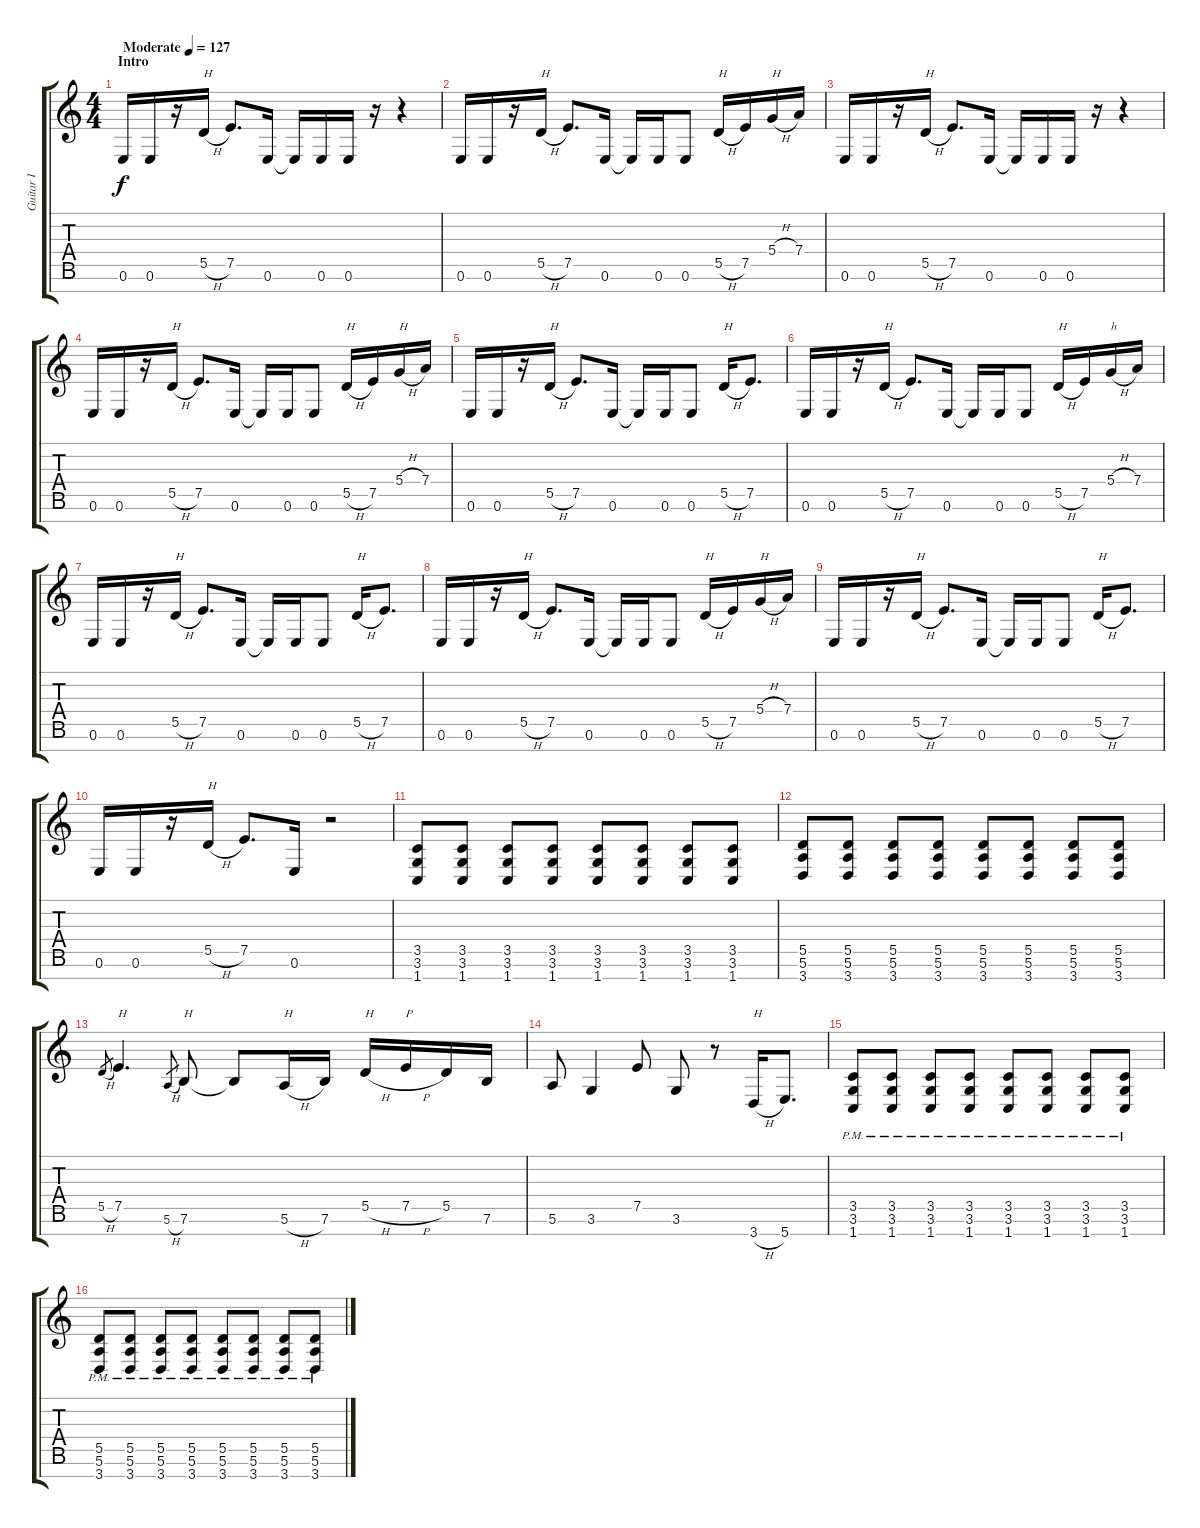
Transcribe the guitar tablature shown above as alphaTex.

\track ("Guitar I" "Guitar I") {instrument distortionguitar}
\staff {score tabs}
\tuning (E4 B3 G3 D3 A2 E2 B1) {hide}
\ts (4 4)
\section ("" "Intro")
\tempo (127 "Moderate")
\clef g2
\ks c
0.6.16{dy f instrument distortionguitar} 0.6.16 r.16 5.5{h}.16{txt "H"} 7.5.8{d} 0.6.16 0.6{t}.16 0.6.16 0.6.16 r.16 r.4 |
0.6.16 0.6.16 r.16 5.5{h}.16{txt "H"} 7.5.8{d} 0.6.16 0.6{t}.16 0.6.16 0.6.8 5.5{h}.16{txt "H"} 7.5.16 5.4{h}.16{txt "H"} 7.4.16 |
0.6.16 0.6.16 r.16 5.5{h}.16{txt "H"} 7.5.8{d} 0.6.16 0.6{t}.16 0.6.16 0.6.16 r.16 r.4 |
0.6.16 0.6.16 r.16 5.5{h}.16{txt "H"} 7.5.8{d} 0.6.16 0.6{t}.16 0.6.16 0.6.8 5.5{h}.16{txt "H"} 7.5.16 5.4{h}.16{txt "H"} 7.4.16 |
0.6.16 0.6.16 r.16 5.5{h}.16{txt "H"} 7.5.8{d} 0.6.16 0.6{t}.16 0.6.16 0.6.8 5.5{h}.16{txt "H"} 7.5.8{d} |
0.6.16 0.6.16 r.16 5.5{h}.16{txt "H"} 7.5.8{d} 0.6.16 0.6{t}.16 0.6.16 0.6.8 5.5{h}.16{txt "H"} 7.5.16 5.4{h}.16{txt "h"} 7.4.16 |
0.6.16 0.6.16 r.16 5.5{h}.16{txt "H"} 7.5.8{d} 0.6.16 0.6{t}.16 0.6.16 0.6.8 5.5{h}.16{txt "H"} 7.5.8{d} |
0.6.16 0.6.16 r.16 5.5{h}.16{txt "H"} 7.5.8{d} 0.6.16 0.6{t}.16 0.6.16 0.6.8 5.5{h}.16{txt "H"} 7.5.16 5.4{h}.16{txt "H"} 7.4.16 |
0.6.16 0.6.16 r.16 5.5{h}.16{txt "H"} 7.5.8{d} 0.6.16 0.6{t}.16 0.6.16 0.6.8 5.5{h}.16{txt "H"} 7.5.8{d} |
0.6.16 0.6.16 r.16 5.5{h}.16{txt "H"} 7.5.8{d} 0.6.16 r.2 |
(3.5 3.6 1.7).8 (3.5 3.6 1.7).8 (3.5 3.6 1.7).8 (3.5 3.6 1.7).8 (3.5 3.6 1.7).8 (3.5 3.6 1.7).8 (3.5 3.6 1.7).8 (3.5 3.6 1.7).8 |
(5.5 5.6 3.7).8 (5.5 5.6 3.7).8 (5.5 5.6 3.7).8 (5.5 5.6 3.7).8 (5.5 5.6 3.7).8 (5.5 5.6 3.7).8 (5.5 5.6 3.7).8 (5.5 5.6 3.7).8 |
5.5{h}.8{gr} 7.5.4{d txt "H"} 5.6{h}.8{gr} 7.6.8{txt "H"} 7.6{t}.8 5.6{h}.16{txt "H"} 7.6.16 5.5{h}.16{txt "H"} 7.5{h}.16{txt "P"} 5.5.16 7.6.16 |
5.6.8 3.6.4 7.5.8 3.6.8 r.8 3.7{h}.16{txt "H"} 5.7.8{d} |
(3.5{pm} 3.6{pm} 1.7{pm}).8 (3.5{pm} 3.6{pm} 1.7{pm}).8 (3.5{pm} 3.6{pm} 1.7{pm}).8 (3.5{pm} 3.6{pm} 1.7{pm}).8 (3.5{pm} 3.6{pm} 1.7{pm}).8 (3.5{pm} 3.6{pm} 1.7{pm}).8 (3.5{pm} 3.6{pm} 1.7{pm}).8 (3.5{pm} 3.6{pm} 1.7{pm}).8 |
(5.5{pm} 5.6{pm} 3.7{pm}).8 (5.5{pm} 5.6{pm} 3.7{pm}).8 (5.5{pm} 5.6{pm} 3.7{pm}).8 (5.5{pm} 5.6{pm} 3.7{pm}).8 (5.5{pm} 5.6{pm} 3.7{pm}).8 (5.5{pm} 5.6{pm} 3.7{pm}).8 (5.5{pm} 5.6{pm} 3.7{pm}).8 (5.5{pm} 5.6{pm} 3.7{pm}).8
